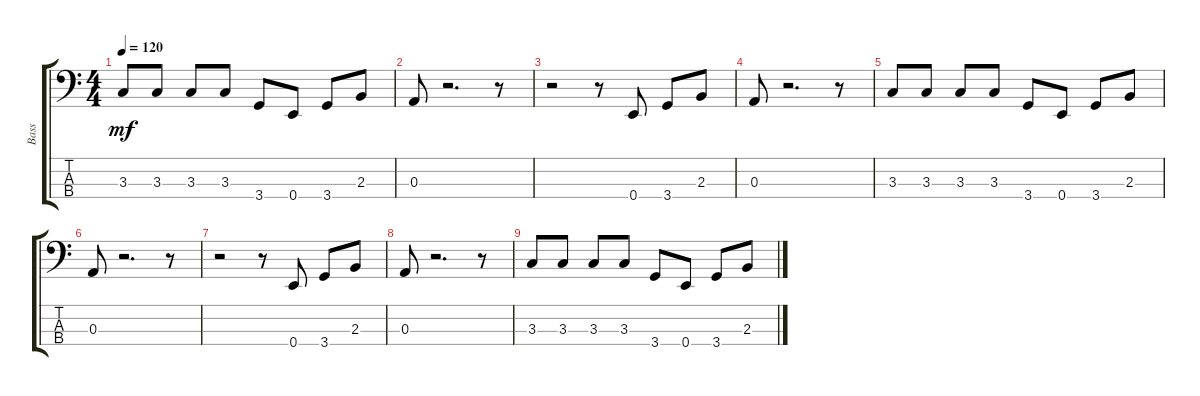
\track ("Bass" "Bass") {instrument electricbasspick}
\staff {score tabs}
\tuning (G2 D2 A1 E1) {hide}
\ts (4 4)
\tempo 120
\clef f4
\ks c
3.3.8{dy mf} 3.3.8 3.3.8{volume 12} 3.3.8{volume 12} 3.4.8{volume 12} 0.4.8{volume 12} 3.4.8{volume 12} 2.3.8{volume 12} |
0.3.8{volume 12} r.2{d} r.8 |
r.2 r.8 0.4.8{volume 9} 3.4.8{volume 9} 2.3.8{volume 9} |
0.3.8{volume 9} r.2{d} r.8 |
3.3.8{volume 7} 3.3.8{volume 7} 3.3.8{volume 7} 3.3.8{volume 7} 3.4.8{volume 6} 0.4.8{volume 6} 3.4.8{volume 6} 2.3.8{volume 6} |
0.3.8{volume 6} r.2{d} r.8 |
r.2 r.8 0.4.8{volume 4} 3.4.8{volume 3} 2.3.8{volume 3} |
0.3.8{volume 3} r.2{d} r.8 |
3.3.8{volume 2} 3.3.8{volume 1} 3.3.8{volume 1} 3.3.8{volume 1} 3.4.8{volume 1} 0.4.8{volume 1} 3.4.8{volume 0} 2.3.8{volume 0}
